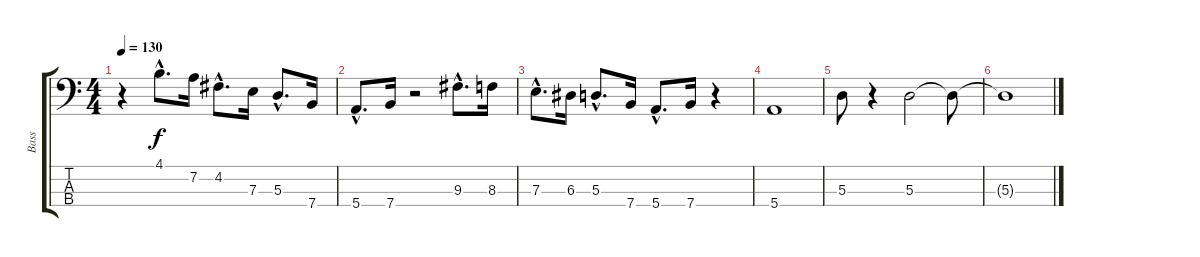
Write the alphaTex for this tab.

\track ("Bass" "Bass") {instrument electricbassfinger}
\staff {score tabs}
\tuning (G2 D2 A1 E1) {hide}
\ts (4 4)
\tempo 130
\clef f4
\ks c
r.4{dy f} 4.1{hac}.8{d} 7.2.16 4.2{hac}.8{d} 7.3.16 5.3{hac}.8{d} 7.4.16 |
5.4{hac}.8{d} 7.4.16 r.2 9.3{hac}.8{d} 8.3.16 |
7.3{hac}.8{d} 6.3.16 5.3{hac}.8{d} 7.4.16 5.4{hac}.8{d} 7.4.16 r.4 |
5.4.1 |
5.3.8 r.4 5.3.2 5.3{t}.8 |
5.3{t}.1
